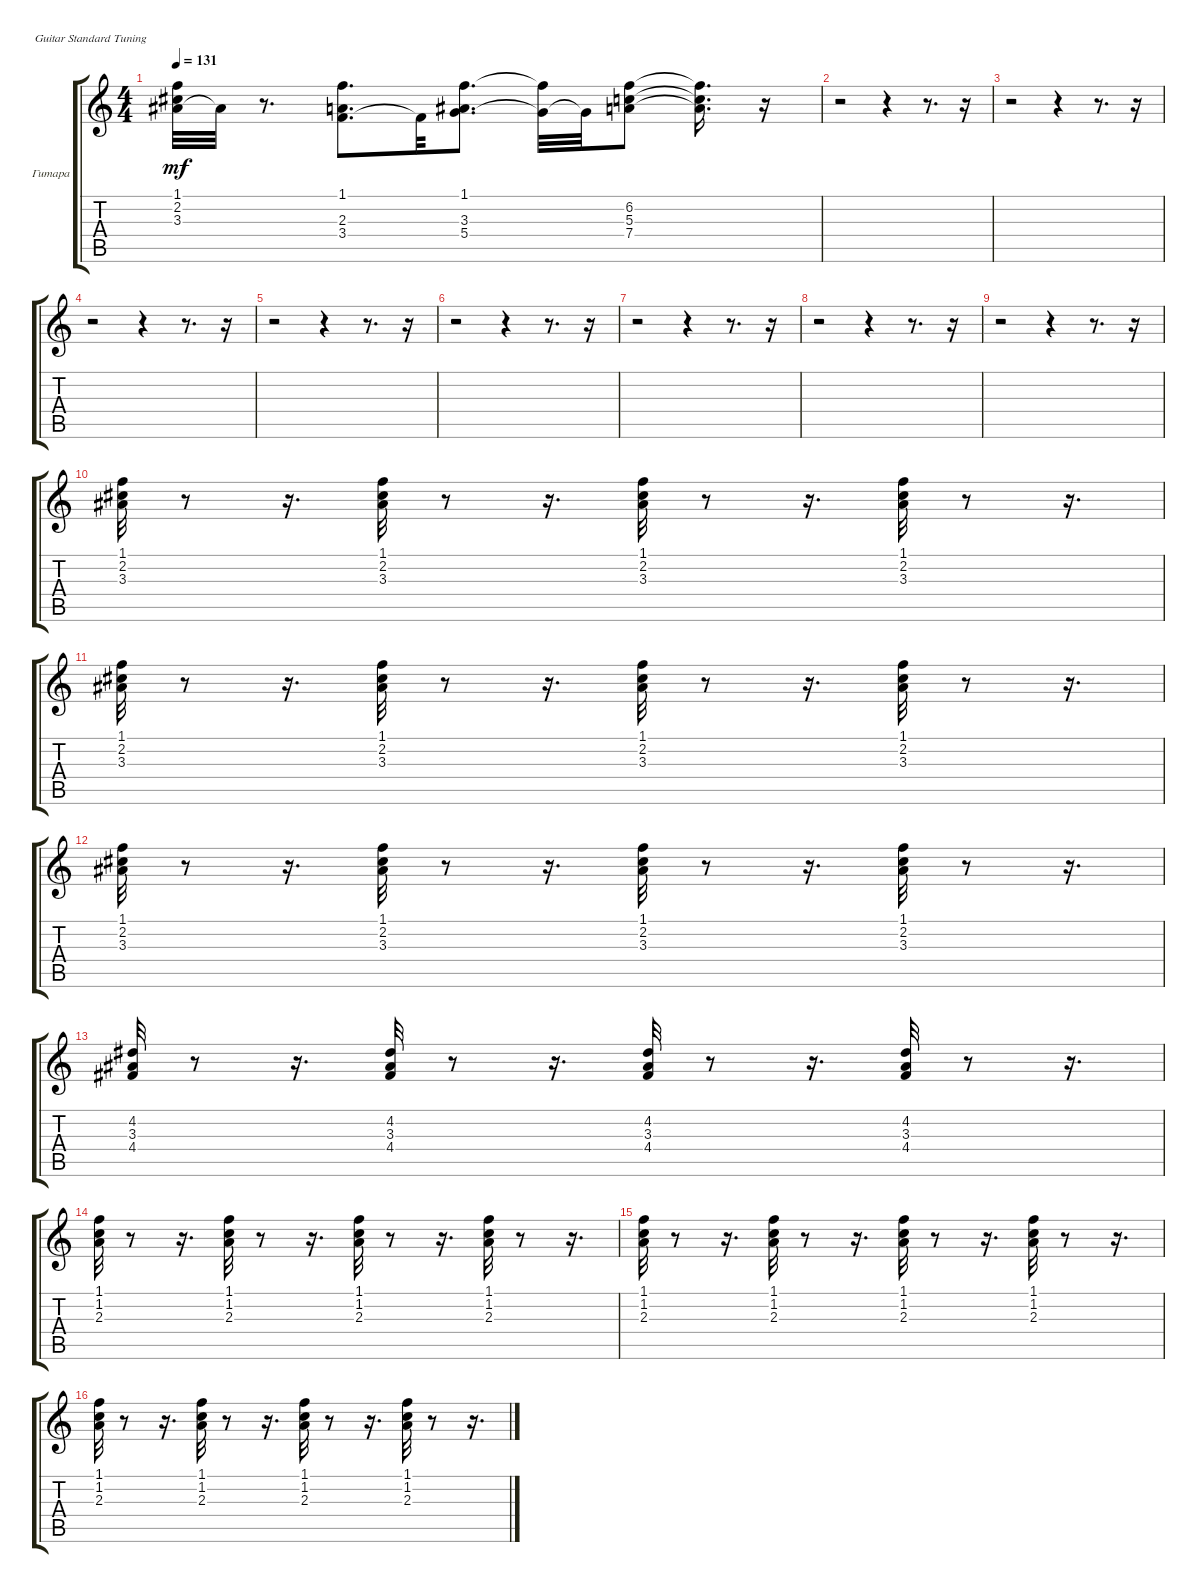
\bracketExtendMode groupsimilarinstruments
\firstSystemTrackNameOrientation horizontal
\otherSystemsTrackNameOrientation horizontal
\track ("Акустика" "Гитара") {instrument acousticguitarsteel}
\staff {score tabs}
\tuning (E4 B3 G3 D3 A2 E2)
\ts (4 4)
\tempo 131
\clef g2
\ks c
(2.2 1.1 3.3).32{dy mf} 3.3{t}.32 r.8{d} (1.1 3.4 2.3).8{d} 3.4{t}.32 (3.3 1.1 5.4).8{d} (1.1{t} 5.4{t}).32 5.4{t}.32 (7.4 5.3 6.2).8 (7.4{t} 5.3{t} 6.2{t}).16{d} r.16 |
r.2 r.4 r.8{d} r.16 |
r.2 r.4 r.8{d} r.16 |
r.2 r.4 r.8{d} r.16 |
r.2 r.4 r.8{d} r.16 |
r.2 r.4 r.8{d} r.16 |
r.2 r.4 r.8{d} r.16 |
r.2 r.4 r.8{d} r.16 |
r.2 r.4 r.8{d} r.16 |
(3.3 1.1 2.2).32 r.8 r.16{d} (3.3 1.1 2.2).32 r.8 r.16{d} (3.3 1.1 2.2).32 r.8 r.16{d} (3.3 1.1 2.2).32 r.8 r.16{d} |
(3.3 2.2 1.1).32 r.8 r.16{d} (1.1 3.3 2.2).32 r.8 r.16{d} (1.1 3.3 2.2).32 r.8 r.16{d} (3.3 2.2 1.1).32 r.8 r.16{d} |
(3.3 1.1 2.2).32 r.8 r.16{d} (3.3 1.1 2.2).32 r.8 r.16{d} (3.3 2.2 1.1).32 r.8 r.16{d} (2.2 1.1 3.3).32 r.8 r.16{d} |
(3.3 4.2 4.4).32 r.8 r.16{d} (3.3 4.2 4.4).32 r.8 r.16{d} (3.3 4.2 4.4).32 r.8 r.16{d} (3.3 4.2 4.4).32 r.8 r.16{d} |
(1.1 1.2 2.3).32 r.8 r.16{d} (1.1 1.2 2.3).32 r.8 r.16{d} (1.1 1.2 2.3).32 r.8 r.16{d} (1.1 1.2 2.3).32 r.8 r.16{d} |
(1.1 1.2 2.3).32 r.8 r.16{d} (1.2 2.3 1.1).32 r.8 r.16{d} (1.1 1.2 2.3).32 r.8 r.16{d} (1.2 1.1 2.3).32 r.8 r.16{d} |
(1.1 1.2 2.3).32 r.8 r.16{d} (1.1 2.3 1.2).32 r.8 r.16{d} (1.1 1.2 2.3).32 r.8 r.16{d} (1.2 1.1 2.3).32 r.8 r.16{d}
